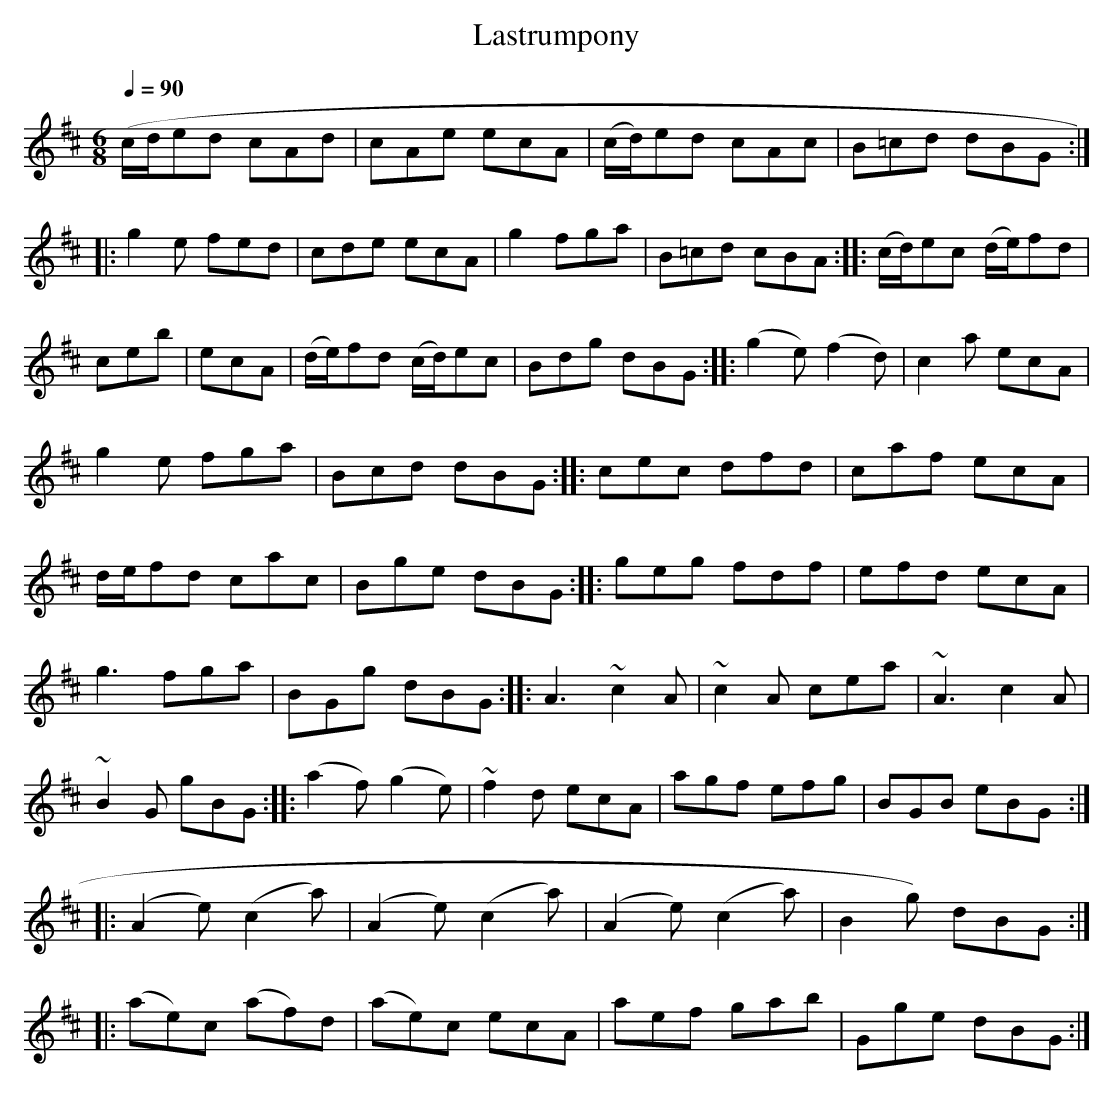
X:1
T:Lastrumpony
Q:1/4=90
L:1/8
M:6/8
K:D
(c/2d/2ed cAd|cAe ecA|(c/2d/2)ed cAc|B=cd dBG::\
g2e fed|cde ecA|g2r fga|B=cd cBA::\
(c/2d/2)ec (d/2e/2)fd|ceb|ecA|(d/2e/2)fd (c/2d/2)ec|Bdg dBG::\
(g2e) (f2d)|c2a ecA|g2e fga|Bcd dBG::\
cec dfd|caf ecA|d/2e/2fd cac|Bge dBG::\
geg fdf|efd ecA|g3fga|BGg dBG::\
A3~c2A|~c2A cea|~A3c2A|~B2G gBG::\
(a2f) (g2e)|~f2d ecA|agf efg|BGB eBG::\
(A2e) (c2a)|(A2e)(c2a)|(A2e)(c2a)|B2g) dBG::\
(ae)c (af)d|(ae)c ecA|aef gab|Gge dBG:|]
